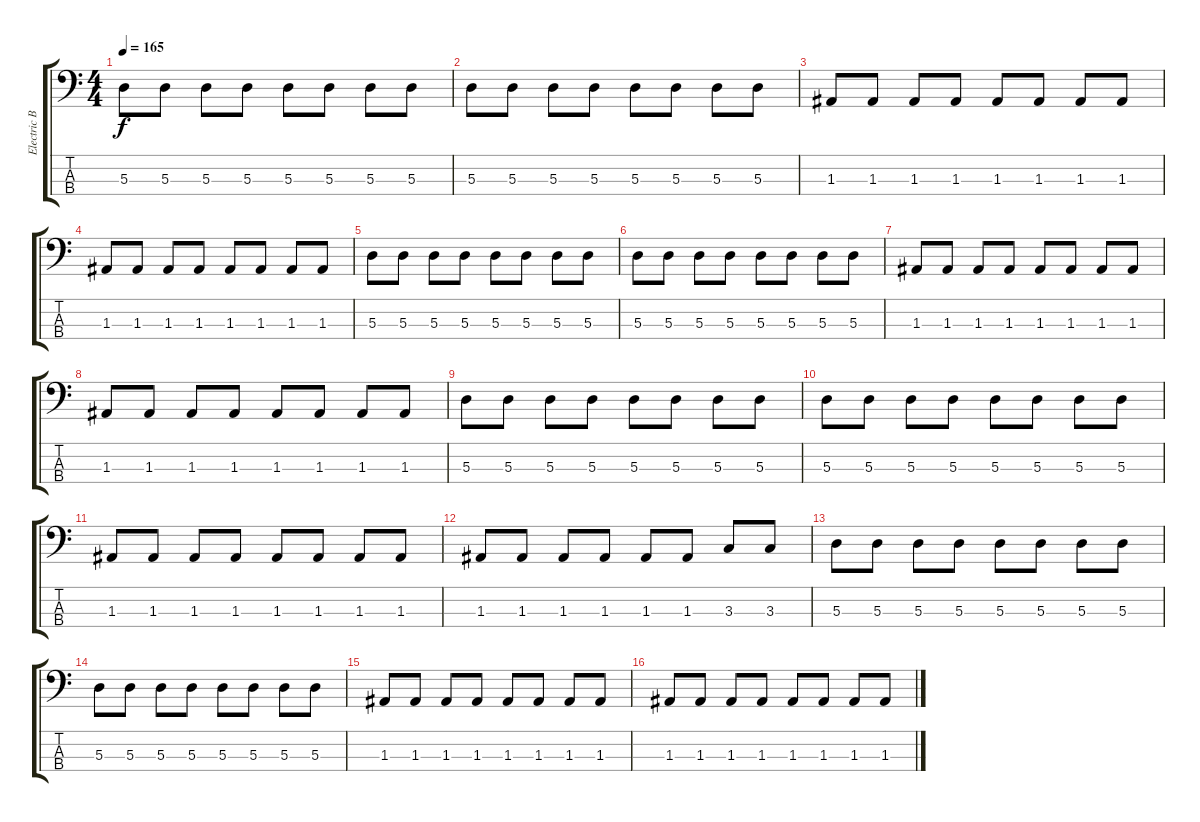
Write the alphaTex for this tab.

\track ("Electric Bass" "Electric B") {instrument electricbassfinger}
\staff {score tabs}
\tuning (G2 D2 A1 D1) {hide}
\ts (4 4)
\tempo 165
\clef f4
\ks c
5.3.8{dy f} 5.3.8 5.3.8 5.3.8 5.3.8 5.3.8 5.3.8 5.3.8 |
5.3.8 5.3.8 5.3.8 5.3.8 5.3.8 5.3.8 5.3.8 5.3.8 |
1.3.8 1.3.8 1.3.8 1.3.8 1.3.8 1.3.8 1.3.8 1.3.8 |
1.3.8 1.3.8 1.3.8 1.3.8 1.3.8 1.3.8 1.3.8 1.3.8 |
5.3.8 5.3.8 5.3.8 5.3.8 5.3.8 5.3.8 5.3.8 5.3.8 |
5.3.8 5.3.8 5.3.8 5.3.8 5.3.8 5.3.8 5.3.8 5.3.8 |
1.3.8 1.3.8 1.3.8 1.3.8 1.3.8 1.3.8 1.3.8 1.3.8 |
1.3.8 1.3.8 1.3.8 1.3.8 1.3.8 1.3.8 1.3.8 1.3.8 |
5.3.8 5.3.8 5.3.8 5.3.8 5.3.8 5.3.8 5.3.8 5.3.8 |
5.3.8 5.3.8 5.3.8 5.3.8 5.3.8 5.3.8 5.3.8 5.3.8 |
1.3.8 1.3.8 1.3.8 1.3.8 1.3.8 1.3.8 1.3.8 1.3.8 |
1.3.8 1.3.8 1.3.8 1.3.8 1.3.8 1.3.8 3.3.8 3.3.8 |
5.3.8 5.3.8 5.3.8 5.3.8 5.3.8 5.3.8 5.3.8 5.3.8 |
5.3.8 5.3.8 5.3.8 5.3.8 5.3.8 5.3.8 5.3.8 5.3.8 |
1.3.8 1.3.8 1.3.8 1.3.8 1.3.8 1.3.8 1.3.8 1.3.8 |
1.3.8 1.3.8 1.3.8 1.3.8 1.3.8 1.3.8 1.3.8 1.3.8
